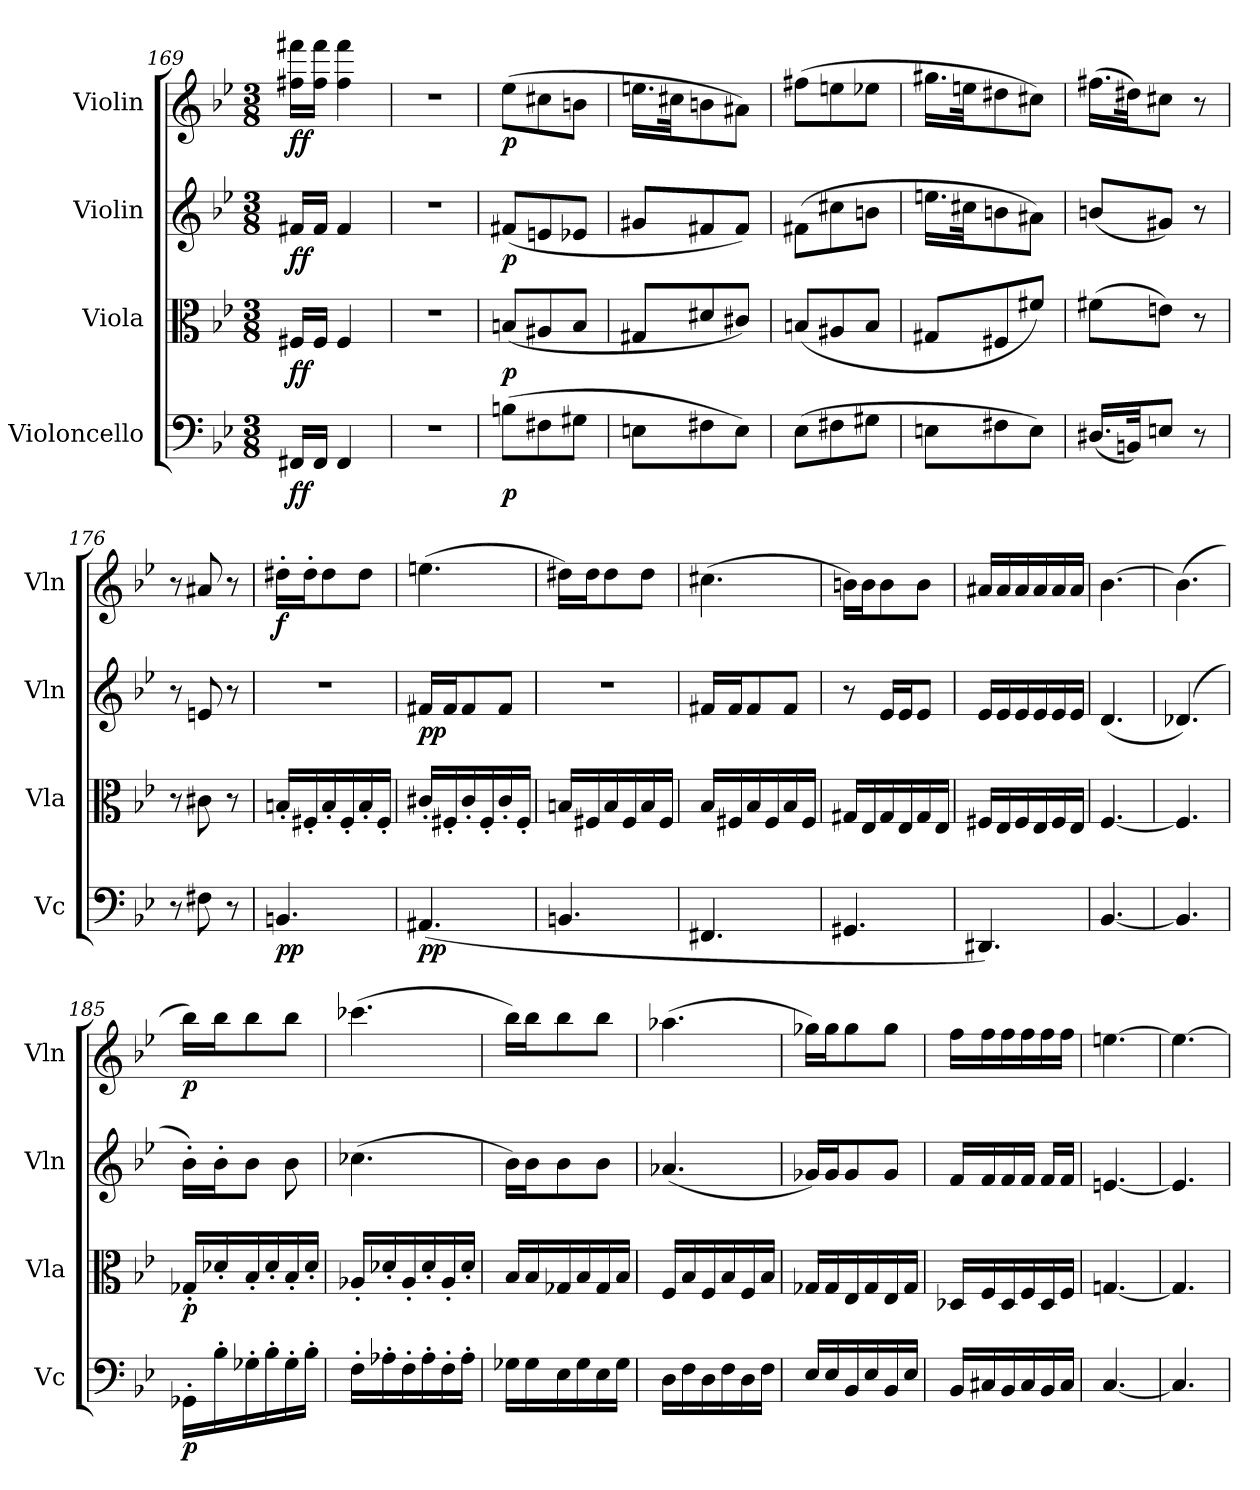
**kern	**dynam	**kern	**dynam	**kern	**dynam	**kern	**dynam
*part4	*part4	*part3	*part3	*part2	*part2	*part1	*part1
*staff4	*staff4	*staff3	*staff3	*staff2	*staff2	*staff1	*staff1
*I"Violoncello	*	*I"Viola	*	*I"Violin	*	*I"Violin	*
*I'Vc	*	*I'Vla	*	*I'Vln	*	*I'Vln	*
*clefF4	*	*clefC3	*	*clefG2	*	*clefG2	*
*k[b-e-]	*	*k[b-e-]	*	*k[b-e-]	*	*k[b-e-]	*
*B-:	*	*B-:	*	*B-:	*	*B-:	*
*M3/8	*	*M3/8	*	*M3/8	*	*M3/8	*
=169	=169	=169	=169	=169	=169	=169	=169
16FF#X/LL	ff	16F#X/LL	ff	16f#X/LL	ff	16ff#X\ 16fff#X\LL	ff
16FF#/JJ	.	16F#/JJ	.	16f#/JJ	.	16ff#\ 16fff#\JJ	.
4FF#/	.	4F#/	.	4f#/	.	4ff#\ 4fff#\	.
=170	=170	=170	=170	=170	=170	=170	=170
4.r	.	4.r	.	4.r	.	4.r	.
=171	=171	=171	=171	=171	=171	=171	=171
(8Bn\L	p	(8Bn/L	p	(8f#X/L	p	(8ee-\L	p
8F#X\	.	8A#X/	.	8en/	.	8cc#X\	.
8G#X\J	.	8B/J	.	8e-X/J	.	8bn\J	.
=172	=172	=172	=172	=172	=172	=172	=172
8En\L	.	8G#X/L	.	8g#X/L	.	16.een\LL	.
.	.	.	.	.	.	32cc#X\JK	.
8F#X\	.	8d#X/	.	8f#X/	.	8bn\	.
8E\J)	.	8c#X/J)	.	8f#/J)	.	8a#X\J)	.
=173	=173	=173	=173	=173	=173	=173	=173
(8E-\L	.	(8Bn/L	.	(8f#X/L	.	(8ff#X\L	.
8F#X\	.	8A#X/	.	8cc#X\	.	8een\	.
8G#X\J	.	8B/J	.	8bn\J	.	8ee-X\J	.
=174	=174	=174	=174	=174	=174	=174	=174
8En\L	.	8G#X/L	.	16.een\LL	.	16.gg#X\LL	.
.	.	.	.	32cc#X\JK	.	32een\JK	.
8F#X\	.	8F#X/	.	8bn\	.	8dd#X\	.
8E\J)	.	8f#X/J)	.	8a#X\J)	.	8cc#X\J)	.
=175	=175	=175	=175	=175	=175	=175	=175
(16.D#X/LL	.	(8f#X\L	.	(8bn\L	.	(16.ff#X\LL	.
32BBn/JK)	.	.	.	.	.	32dd#X\JK)	.
8En/J	.	8en\J)	.	8g#X/J)	.	8cc#X\J	.
8r	.	8r	.	8r	.	8r	.
=176	=176	=176	=176	=176	=176	=176	=176
8r	.	8r	.	8r	.	8r	.
8F#X\	.	8c#X\	.	8en/	.	8a#X/	.
8r	.	8r	.	8r	.	8r	.
=177	=177	=177	=177	=177	=177	=177	=177
4.BBn/	pp	16Bn'/LL	.	4.r	.	16dd#X'\LL	f
.	.	16F#X'/	.	.	.	16dd#'\J	.
.	.	16B'/	.	.	.	8dd#\	.
.	.	16F#'/	.	.	.	.	.
.	.	16B'/	.	.	.	8dd#\J	.
.	.	16F#'/JJ	.	.	.	.	.
=178	=178	=178	=178	=178	=178	=178	=178
(4.AA#X/	pp	16c#X'/LL	.	16f#X/LL	pp	(4.een\	.
.	.	16F#X'/	.	16f#/J	.	.	.
.	.	16c#'/	.	8f#/	.	.	.
.	.	16F#'/	.	.	.	.	.
.	.	16c#'/	.	8f#/J	.	.	.
.	.	16F#'/JJ	.	.	.	.	.
=179	=179	=179	=179	=179	=179	=179	=179
4.BBn/	.	16Bn/LL	.	4.r	.	16dd#X\LL)	.
.	.	16F#X/	.	.	.	16dd#\J	.
.	.	16B/	.	.	.	8dd#\	.
.	.	16F#/	.	.	.	.	.
.	.	16B/	.	.	.	8dd#\J	.
.	.	16F#/JJ	.	.	.	.	.
=180	=180	=180	=180	=180	=180	=180	=180
4.FF#X/	.	16B-/LL	.	16f#X/LL	.	(4.cc#X\	.
.	.	16F#X/	.	16f#/J	.	.	.
.	.	16B-/	.	8f#/	.	.	.
.	.	16F#/	.	.	.	.	.
.	.	16B-/	.	8f#/J	.	.	.
.	.	16F#/JJ	.	.	.	.	.
=181	=181	=181	=181	=181	=181	=181	=181
4.GG#X/	.	16G#X/LL	.	8r	.	16bn\LL)	.
.	.	16E-/	.	.	.	16b\J	.
.	.	16G#/	.	16e-/LL	.	8b\	.
.	.	16E-/	.	16e-/J	.	.	.
.	.	16G#/	.	8e-/J	.	8b\J	.
.	.	16E-/JJ	.	.	.	.	.
=182	=182	=182	=182	=182	=182	=182	=182
4.DD#X/)	.	16F#X/LL	.	16e-/LL	.	16a#X/LL	.
.	.	16E-/	.	16e-/	.	16a#/	.
.	.	16F#/	.	16e-/	.	16a#/	.
.	.	16E-/	.	16e-/	.	16a#/	.
.	.	16F#/	.	16e-/	.	16a#/	.
.	.	16E-/JJ	.	16e-/JJ	.	16a#/JJ	.
=183	=183	=183	=183	=183	=183	=183	=183
[4.BB-/	.	[4.F/	.	(4.d/	.	[4.b-\	.
=184	=184	=184	=184	=184	=184	=184	=184
4.BB-/]	.	4.F/]	.	(4.d-X/)	.	(4.b-\]	.
=185	=185	=185	=185	=185	=185	=185	=185
16GG-X'\LL	p	16G-X'/LL	p	16b-'\LL)	.	16bb-\LL)	p
16B-'\	.	16d-X'/	.	16b-'\J	.	16bb-\J	.
16G-X'\	.	16B-'/	.	8b-\J	.	8bb-\	.
16B-'\	.	16d-'/	.	.	.	.	.
16G-'\	.	16B-'/	.	8b-\	.	8bb-\J	.
16B-'\JJ	.	16d-'/JJ	.	.	.	.	.
=186	=186	=186	=186	=186	=186	=186	=186
16F'\LL	.	16A-X'/LL	.	(4.cc-X\	.	(4.ccc-X\	.
16A-X'\	.	16d-X'/	.	.	.	.	.
16F'\	.	16A-'/	.	.	.	.	.
16A-'\	.	16d-'/	.	.	.	.	.
16F'\	.	16A-'/	.	.	.	.	.
16A-'\JJ	.	16d-'/JJ	.	.	.	.	.
=187	=187	=187	=187	=187	=187	=187	=187
16G-X\LL	.	16B-/LL	.	16b-\LL)	.	16bb-\LL)	.
16G-\	.	16B-/	.	16b-\J	.	16bb-\J	.
16E-\	.	16G-X/	.	8b-\	.	8bb-\	.
16G-\	.	16B-/	.	.	.	.	.
16E-\	.	16G-/	.	8b-\J	.	8bb-\J	.
16G-\JJ	.	16B-/JJ	.	.	.	.	.
=188	=188	=188	=188	=188	=188	=188	=188
16D\LL	.	16F/LL	.	(4.a-X/	.	(4.aa-X\	.
16F\	.	16B-/	.	.	.	.	.
16D\	.	16F/	.	.	.	.	.
16F\	.	16B-/	.	.	.	.	.
16D\	.	16F/	.	.	.	.	.
16F\JJ	.	16B-/JJ	.	.	.	.	.
=189	=189	=189	=189	=189	=189	=189	=189
16E-/LL	.	16G-X/LL	.	16g-X/LL)	.	16gg-X\LL)	.
16E-/	.	16G-/	.	16g-/J	.	16gg-\J	.
16BB-/	.	16E-/	.	8g-/	.	8gg-\	.
16E-/	.	16G-/	.	.	.	.	.
16BB-/	.	16E-/	.	8g-/J	.	8gg-\J	.
16E-/JJ	.	16G-/JJ	.	.	.	.	.
=190	=190	=190	=190	=190	=190	=190	=190
16BB-/LL	.	16D-X/LL	.	16f/LL	.	16ff\LL	.
16C#X/	.	16F/	.	16f/	.	16ff\	.
16BB-/	.	16D-/	.	16f/	.	16ff\	.
16C#/	.	16F/	.	16f/JJ	.	16ff\	.
16BB-/	.	16D-/	.	16f/LL	.	16ff\	.
16C#/JJ	.	16F/JJ	.	16f/JJ	.	16ff\JJ	.
=191	=191	=191	=191	=191	=191	=191	=191
[4.C/	.	[4.Gn/	.	[4.en/	.	[4.een\	.
=192	=192	=192	=192	=192	=192	=192	=192
4.C/]	.	4.G/]	.	4.en/]	.	4.een\_	.
=	=	=	=	=	=	=	=
*-	*-	*-	*-	*-	*-	*-	*-
